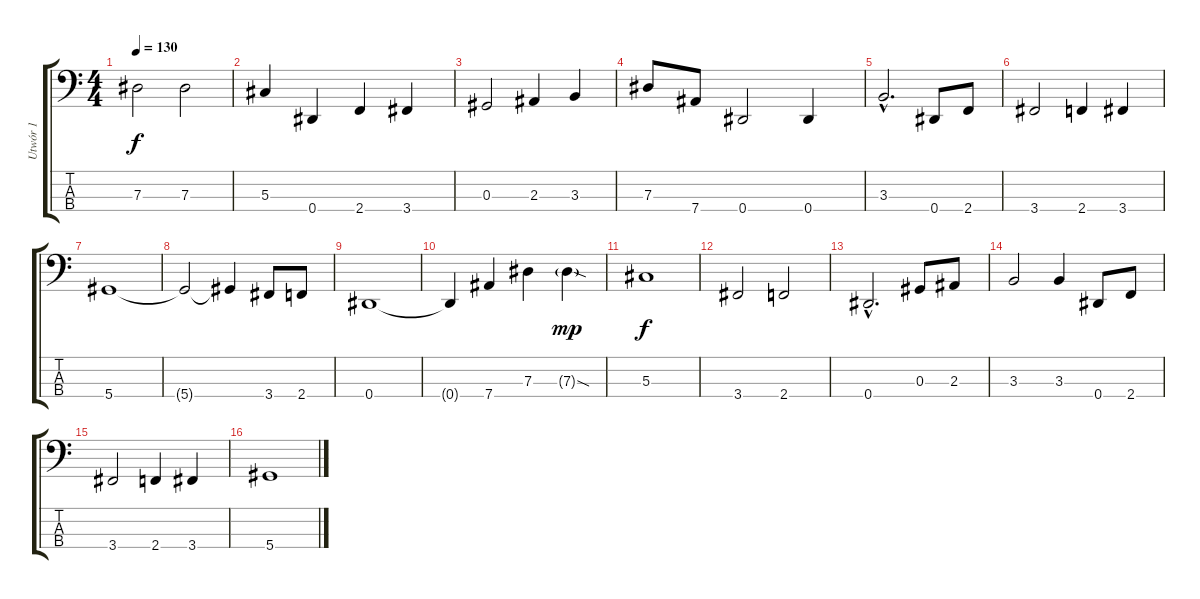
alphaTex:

\track ("Utwór 1" "Utwór 1") {instrument electricbassfinger}
\staff {score tabs}
\tuning (Gb2 Db2 Ab1 Eb1) {hide}
\ts (4 4)
\tempo 130
\clef f4
\ks c
7.3.2{dy f instrument electricbassfinger} 7.3.2 |
5.3.4 0.4.4 2.4.4 3.4.4 |
0.3.2 2.3.4 3.3.4 |
7.3.8 7.4.8 0.4.2 0.4.4 |
3.3{hac}.2{d} 0.4.8 2.4.8 |
3.4.2 2.4.4 3.4.4 |
5.4.1 |
5.4{t}.2 5.4{t}.4 3.4.8{volume 14} 2.4.8 |
0.4.1 |
0.4{t}.4 7.4.4 7.3.4 7.3{sod g}.4{dy mp} |
5.3.1{dy f} |
3.4.2 2.4.2 |
0.4{hac}.2{d} 0.3.8 2.3.8 |
3.3.2 3.3.4 0.4.8 2.4.8 |
3.4.2 2.4.4 3.4.4 |
5.4.1
